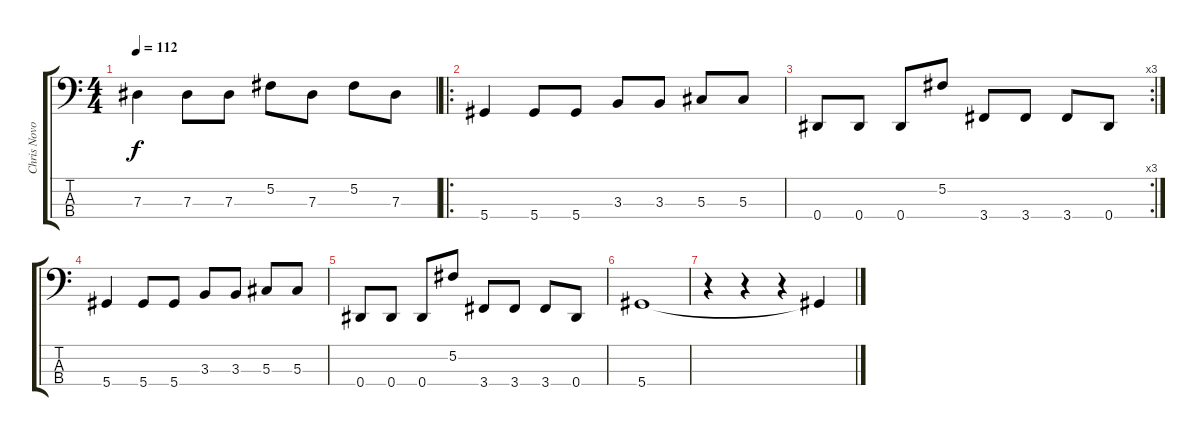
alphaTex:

\track ("Chris Novoselic (Bass)" "Chris Novo") {instrument electricbassfinger}
\staff {score tabs}
\tuning (Gb2 Db2 Ab1 Eb1) {hide}
\ts (4 4)
\tempo 112
\clef f4
\ks c
7.3.4{dy f} 7.3.8 7.3.8 5.2.8 7.3.8 5.2.8 7.3.8 |
\ro
5.4.4 5.4.8 5.4.8 3.3.8 3.3.8 5.3.8 5.3.8 |
\rc 3
0.4.8 0.4.8 0.4.8 5.2.8 3.4.8 3.4.8 3.4.8 0.4.8 |
5.4.4 5.4.8 5.4.8 3.3.8 3.3.8 5.3.8 5.3.8 |
0.4.8 0.4.8 0.4.8 5.2.8 3.4.8 3.4.8 3.4.8 0.4.8 |
5.4.1 |
r.4 r.4 r.4 5.4{t}.4
